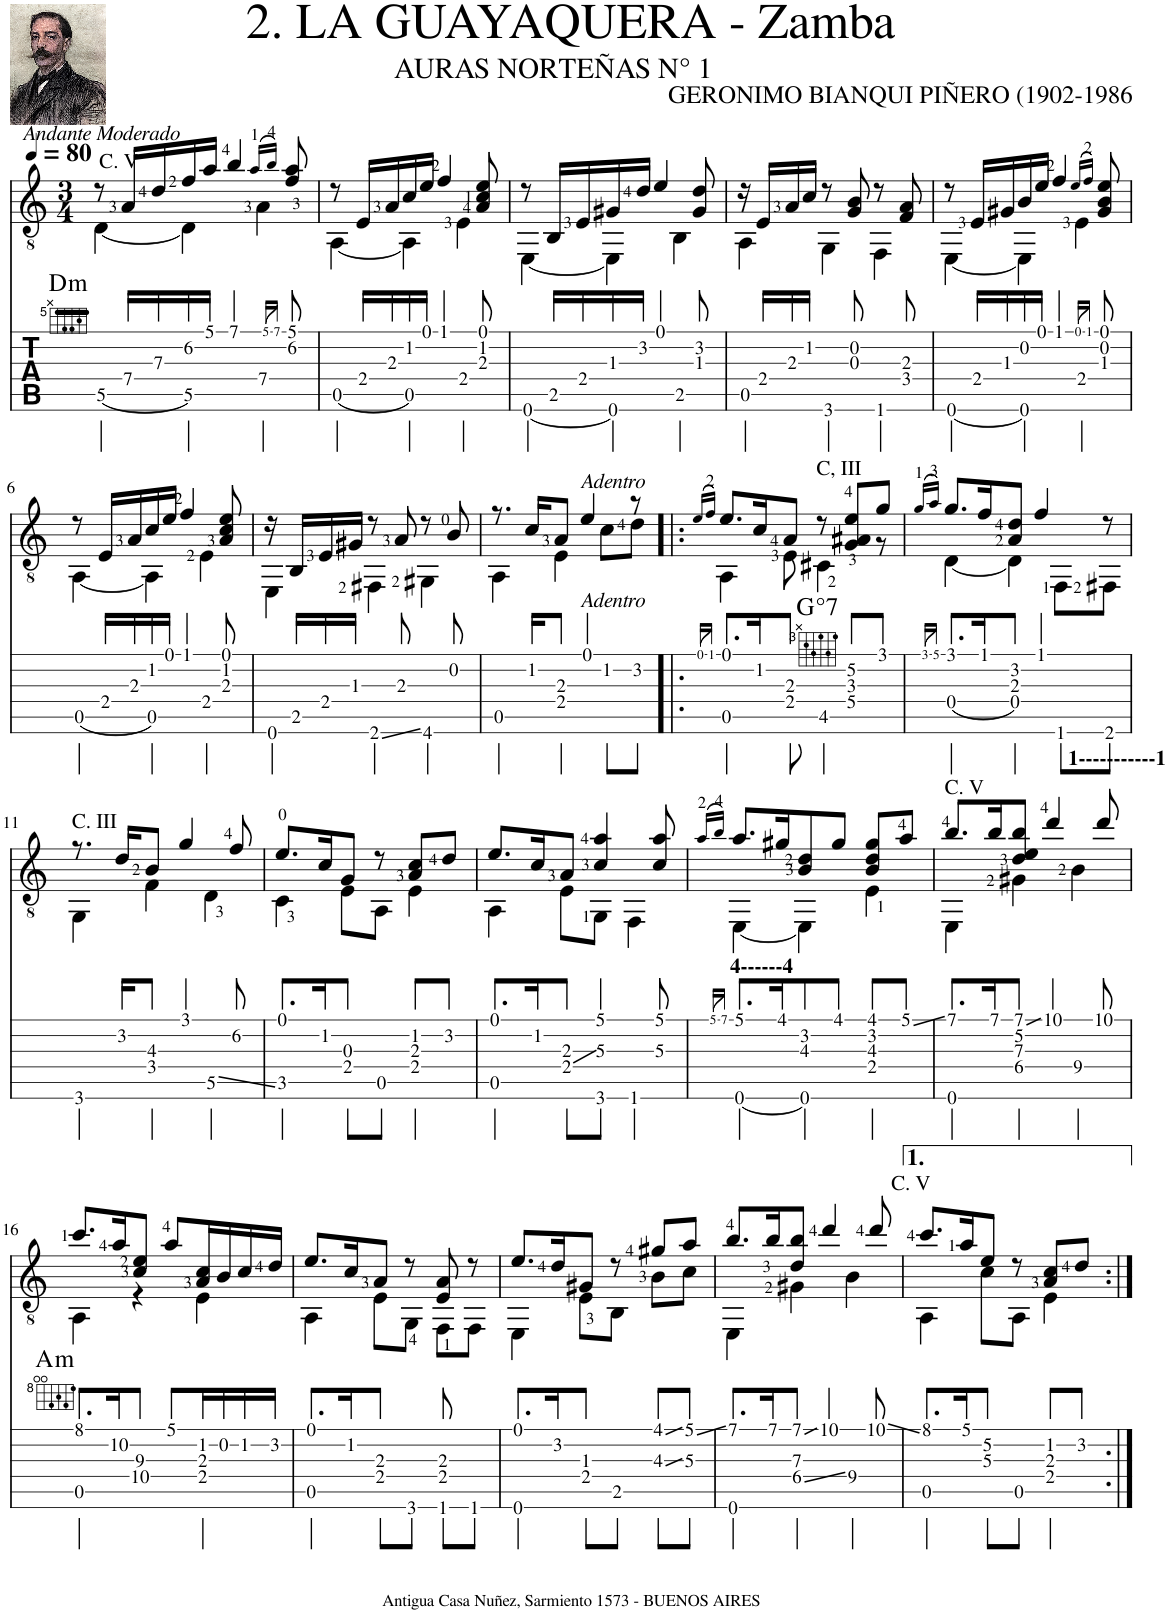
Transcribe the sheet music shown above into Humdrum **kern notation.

**kern	**harte	**kern
*part2	*part2	*part1
*staff2	*	*staff1
*I"Chitarra classica (Intavolatura)	*	*I"Chitarra classica
*stria6	*	*
*	*	*clefGv2
*k[]	*	*k[]
*M3/4	*	*M3/4
*MM80	*	*MM80
=1	=1	=1
*^	*	*^
!	!	!	!LO:TX:a:i:t=Andante Moderado	!
!	!	!LO:H:kt=m	!LO:TX:a:t=C. V	!
8r	[4D\	D:min	8r	[4D\
16A/LL	.	.	16A/LL	.
16d/	.	.	16d/	.
16f/	4D\]	.	16f/	4D\]
16a/JJ	.	.	16a/JJ	.
4b/	.	.	4b/	.
.	4A\	.	.	4A\
(16qa/LL	.	.	(16qa/LL	.
16qb/JJ)	.	.	16qb/JJ)	.
8f/ 8a/	.	.	8f/ 8a/	.
=2	=2	=2	=2	=2
8r	[4AA\	.	8r	[4AA\
16E/LL	.	.	16E/LL	.
16A/	.	.	16A/	.
16c/	4AA\]	.	16c/	4AA\]
16e/JJ	.	.	16e/JJ	.
4f/	.	.	4f/	.
.	4E\	.	.	4E\
8A/ 8c/ 8e/	.	.	8A/ 8c/ 8e/	.
=3	=3	=3	=3	=3
8r	[4EE\	.	8r	[4EE\
16BB/LL	.	.	16BB/LL	.
16E/	.	.	16E/	.
16G#X/	4EE\]	.	16G#X/	4EE\]
16d/JJ	.	.	16d/JJ	.
4e/	.	.	4e/	.
.	4BB\	.	.	4BB\
8G#/ 8d/	.	.	8G#/ 8d/	.
=4	=4	=4	=4	=4
16r	4AA\	.	16r	4AA\
16E/LL	.	.	16E/LL	.
16A/	.	.	16A/	.
16c/JJ	.	.	16c/JJ	.
8r	4GG\	.	8r	4GG\
8G/ 8B/	.	.	8G/ 8B/	.
8r	4FF\	.	8r	4FF\
8F/ 8A/	.	.	8F/ 8A/	.
=5	=5	=5	=5	=5
8r	[4EE\	.	8r	[4EE\
16E/LL	.	.	16E/LL	.
16G#X/	.	.	16G#X/	.
16B/	4EE\]	.	16B/	4EE\]
16e/JJ	.	.	16e/JJ	.
4f/	.	.	4f/	.
.	4E\	.	.	4E\
(16qe/LL	.	.	(16qe/LL	.
16qf/JJ)	.	.	16qf/JJ)	.
8G#/ 8B/ 8e/	.	.	8G#/ 8B/ 8e/	.
!!LO:LB:g=z	!!
=6	=6	=6	=6	=6
8r	[4AA\	.	8r	[4AA\
16E/LL	.	.	16E/LL	.
16A/	.	.	16A/	.
16c/	4AA\]	.	16c/	4AA\]
16e/JJ	.	.	16e/JJ	.
4f/	.	.	4f/	.
.	4E\	.	.	4E\
8A/ 8c/ 8e/	.	.	8A/ 8c/ 8e/	.
=7	=7	=7	=7	=7
16r	4EE\	.	16r	4EE\
16BB/LL	.	.	16BB/LL	.
16E/	.	.	16E/	.
16G#X/JJ	.	.	16G#X/JJ	.
8r	4FF#X\	.	8r	4FF#X\
8A/	.	.	8A/	.
8r	4GG#X\	.	8r	4GG#X\
8B/	.	.	8B/	.
=8	=8	=8	=8	=8
*	*^	*	*	*^
8.r	2ryy	4AA\	.	8.r	2ryy	4AA\
16c/KL	.	.	.	16c/KL	.	.
8A/J	.	4E\	.	8A/J	.	4E\
!	!	!	!	!LO:TX:a:i:t=Adentro	!	!
!LO:TX:a:i:t=Adentro	!	!	!	!	!	!
4e/	.	.	.	4e/	.	.
.	8c\L	4ryy	.	.	8c\L	4ryy
8r	8d\J	.	.	8r	8d\J	.
*v	*v	*v	*	*	*	*
*	*	*v	*v	*v
=9!|:	=9!|:	=9!|:
(16qe/LL	.	(16qe/LL
16qf/JJ)	.	16qf/JJ)
*^	*	*^
8.e/L	4AA\	.	8.e/L	4AA\
16c/K	.	.	16c/K	.
8A/J	8E\	.	8A/J	8E\
!	!	!LO:H:kt=°	!LO:TX:a:t=C, III	!
8r	4C#X\	.	8r	4C#X\
8G/ 8A#X/ 8e/L	.	.	8G/ 8A#X/ 8e/L	.
8g/J	8r	.	8g/J	8r
*v	*v	*	*	*
*	*	*v	*v
=10	=10	=10
(16qg/LL	.	(16qg/LL
16qa/JJ)	.	16qa/JJ)
*^	*	*^
*	*^	*	*	*^
8.g/L	2ryy	[4D\	.	8.g/L	2ryy	[4D\
16f/K	.	.	.	16f/K	.	.
8A/ 8d/J	.	4D\]	.	8A/ 8d/J	.	4D\]
4f/	.	.	.	4f/	.	.
!	!LO:TX:b:B:t=1-----------1	!	!	!	!	!
.	8FF\L	4ryy	.	.	8FF\L	4ryy
8r	8FF#X\J	.	.	8r	8FF#X\J	.
!!LO:LB:g=z	!!	!!
=11	=11	=11	=11	=11	=11	=11
!	!	!	!	!LO:TX:a:t=C. III	!	!
8.r	2ryy	4GG\	.	8.r	2ryy	4GG\
16d/KL	.	.	.	16d/KL	.	.
8B/J	.	4F\	.	8B/J	.	4F\
4g/	.	.	.	4g/	.	.
.	4D\	4ryy	.	.	4D\	4ryy
8f/	.	.	.	8f/	.	.
*	*v	*v	*	*	*	*
*	*	*	*	*v	*v
=12	=12	=12	=12	=12
8.e/L	4C\	.	8.e/L	4C\
16c/K	.	.	16c/K	.
8G/J	8E\L	.	8G/J	8E\L
8r	8AA\J	.	8r	8AA\J
8A/ 8c/L	4E\	.	8A/ 8c/L	4E\
8d/J	.	.	8d/J	.
=13	=13	=13	=13	=13
8.e/L	4AA\	.	8.e/L	4AA\
16c/K	.	.	16c/K	.
8A/J	8E\L	.	8A/J	8E\L
4c/ 4a/	8GG\J	.	4c/ 4a/	8GG\J
.	4FF\	.	.	4FF\
8c/ 8a/	.	.	8c/ 8a/	.
*v	*v	*	*	*
*	*	*v	*v
=14	=14	=14
(16qa/LL	.	(16qa/LL
16qb/JJ)	.	16qb/JJ)
*^	*	*^
*	*^	*	*	*^
!LO:TX:a:B:t=4------4	!	!	!	!	!	!
8.a/L	2ryy	[4EE\	.	8.a/L	2ryy	[4EE\
16g#X/K	.	.	.	16g#X/K	.	.
8B/ 8d/	.	4EE\]	.	8B/ 8d/	.	4EE\]
8g#/J	.	.	.	8g#/J	.	.
8B/ 8d/ 8g#/L	4E\	4ryy	.	8B/ 8d/ 8g#/L	4E\	4ryy
8a/J	.	.	.	8a/J	.	.
=15	=15	=15	=15	=15	=15	=15
!	!	!	!	!LO:TX:a:t=C. V	!	!
8.b/L	4EE\	4ryy	.	8.b/L	4EE\	4ryy
16b/K	.	.	.	16b/K	.	.
8d/ 8e/ 8b/J	2ryy	4G#X\	.	8d/ 8e/ 8b/J	2ryy	4G#X\
4dd/	.	.	.	4dd/	.	.
.	.	4B\	.	.	.	4B\
8dd/	.	.	.	8dd/	.	.
*	*v	*v	*	*	*	*
*	*	*	*	*v	*v
!!LO:LB:g=z
=16	=16	=16	=16	=16
!	!	!LO:H:kt=m	!	!
8.cc/L	4AA\	A:min	8.cc/L	4AA\
16a/K	.	.	16a/K	.
8c/ 8e/J	4r	.	8c/ 8e/J	4r
8a/L	.	.	8a/L	.
16A/ 16c/L	4E\	.	16A/ 16c/L	4E\
16B/	.	.	16B/	.
16c/	.	.	16c/	.
16d/JJ	.	.	16d/JJ	.
=17	=17	=17	=17	=17
8.e/L	4AA\	.	8.e/L	4AA\
16c/K	.	.	16c/K	.
8A/J	8E\L	.	8A/J	8E\L
8r	8GG\J	.	8r	8GG\J
8E/ 8A/	8FF\L	.	8E/ 8A/	8FF\L
8r	8FF\J	.	8r	8FF\J
=18	=18	=18	=18	=18
8.e/L	4EE\	.	8.e/L	4EE\
16d/K	.	.	16d/K	.
8G#X/J	8E\L	.	8G#X/J	8E\L
8r	8BB\J	.	8r	8BB\J
8g#X/L	8B\L	.	8g#X/L	8B\L
8a/J	8c\J	.	8a/J	8c\J
=19	=19	=19	=19	=19
8.b/L	4EE\	.	8.b/L	4EE\
16b/K	.	.	16b/K	.
8d/ 8b/J	4G#X\	.	8d/ 8b/J	4G#X\
4dd/	.	.	4dd/	.
.	4B\	.	.	4B\
8dd/	.	.	8dd/	.
=20	=20	=20	=20	=20
!	!	!	!LO:TX:a:t=C. V	!
8.cc/L	4AA\	.	8.cc/L	4AA\
16a/K	.	.	16a/K	.
8e/J	8c\L	.	8e/J	8c\L
8r	8AA\J	.	8r	8AA\J
8A/ 8c/L	4E\	.	8A/ 8c/L	4E\
8d/J	.	.	8d/J	.
*v	*v	*	*	*
*	*	*v	*v
=:|!	=:|!	=:|!
*-	*-	*-
